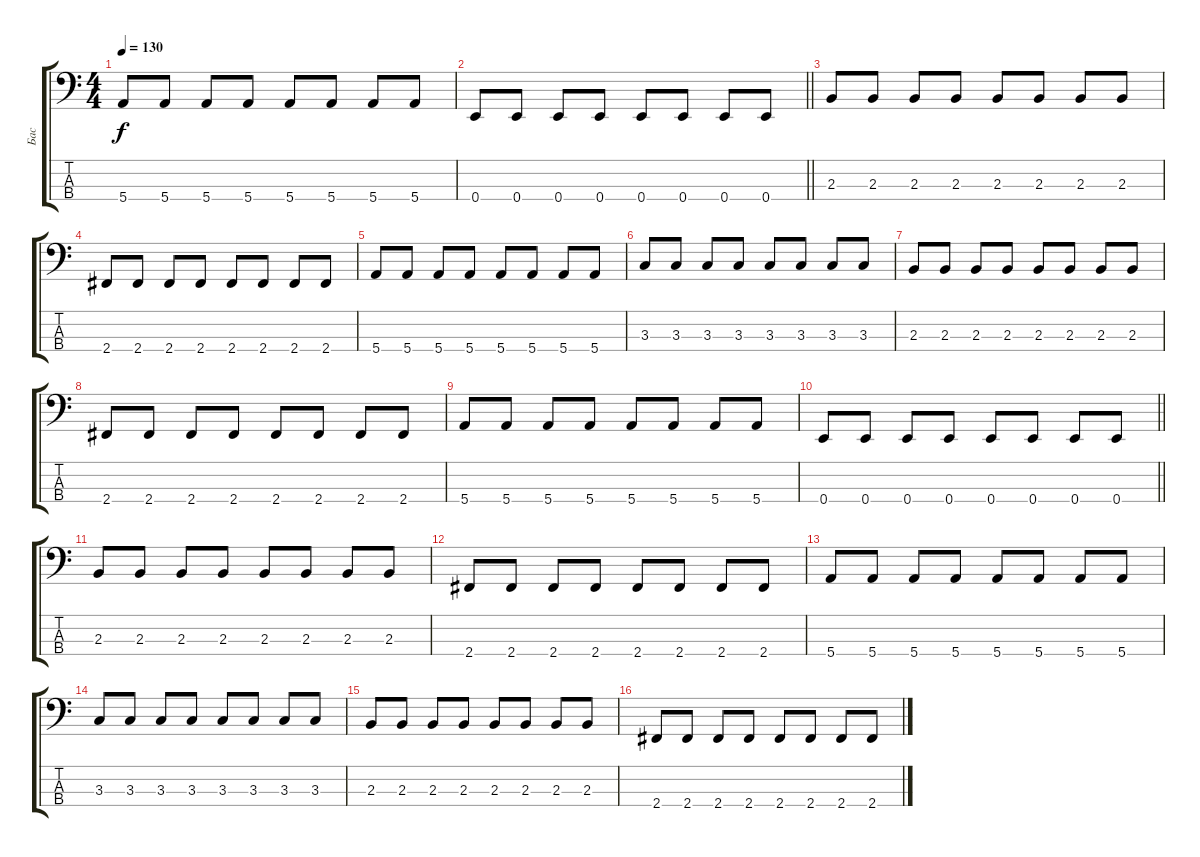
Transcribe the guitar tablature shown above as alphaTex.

\track ("Бас" "Бас") {instrument electricbassfinger}
\staff {score tabs}
\tuning (G2 D2 A1 E1) {hide}
\ts (4 4)
\tempo 130
\clef f4
\ks c
5.4.8{dy f} 5.4.8 5.4.8 5.4.8 5.4.8 5.4.8 5.4.8 5.4.8 |
\barLineRight lightlight
0.4.8 0.4.8 0.4.8 0.4.8 0.4.8 0.4.8 0.4.8 0.4.8 |
\section ("" " ")
2.3.8 2.3.8 2.3.8 2.3.8 2.3.8 2.3.8 2.3.8 2.3.8 |
2.4.8 2.4.8 2.4.8 2.4.8 2.4.8 2.4.8 2.4.8 2.4.8 |
5.4.8 5.4.8 5.4.8 5.4.8 5.4.8 5.4.8 5.4.8 5.4.8 |
3.3.8 3.3.8 3.3.8 3.3.8 3.3.8 3.3.8 3.3.8 3.3.8 |
2.3.8 2.3.8 2.3.8 2.3.8 2.3.8 2.3.8 2.3.8 2.3.8 |
2.4.8 2.4.8 2.4.8 2.4.8 2.4.8 2.4.8 2.4.8 2.4.8 |
5.4.8 5.4.8 5.4.8 5.4.8 5.4.8 5.4.8 5.4.8 5.4.8 |
\barLineRight lightlight
0.4.8 0.4.8 0.4.8 0.4.8 0.4.8 0.4.8 0.4.8 0.4.8 |
\section ("" " ")
2.3.8 2.3.8 2.3.8 2.3.8 2.3.8 2.3.8 2.3.8 2.3.8 |
2.4.8 2.4.8 2.4.8 2.4.8 2.4.8 2.4.8 2.4.8 2.4.8 |
5.4.8 5.4.8 5.4.8 5.4.8 5.4.8 5.4.8 5.4.8 5.4.8 |
3.3.8 3.3.8 3.3.8 3.3.8 3.3.8 3.3.8 3.3.8 3.3.8 |
2.3.8 2.3.8 2.3.8 2.3.8 2.3.8 2.3.8 2.3.8 2.3.8 |
2.4.8 2.4.8 2.4.8 2.4.8 2.4.8 2.4.8 2.4.8 2.4.8
